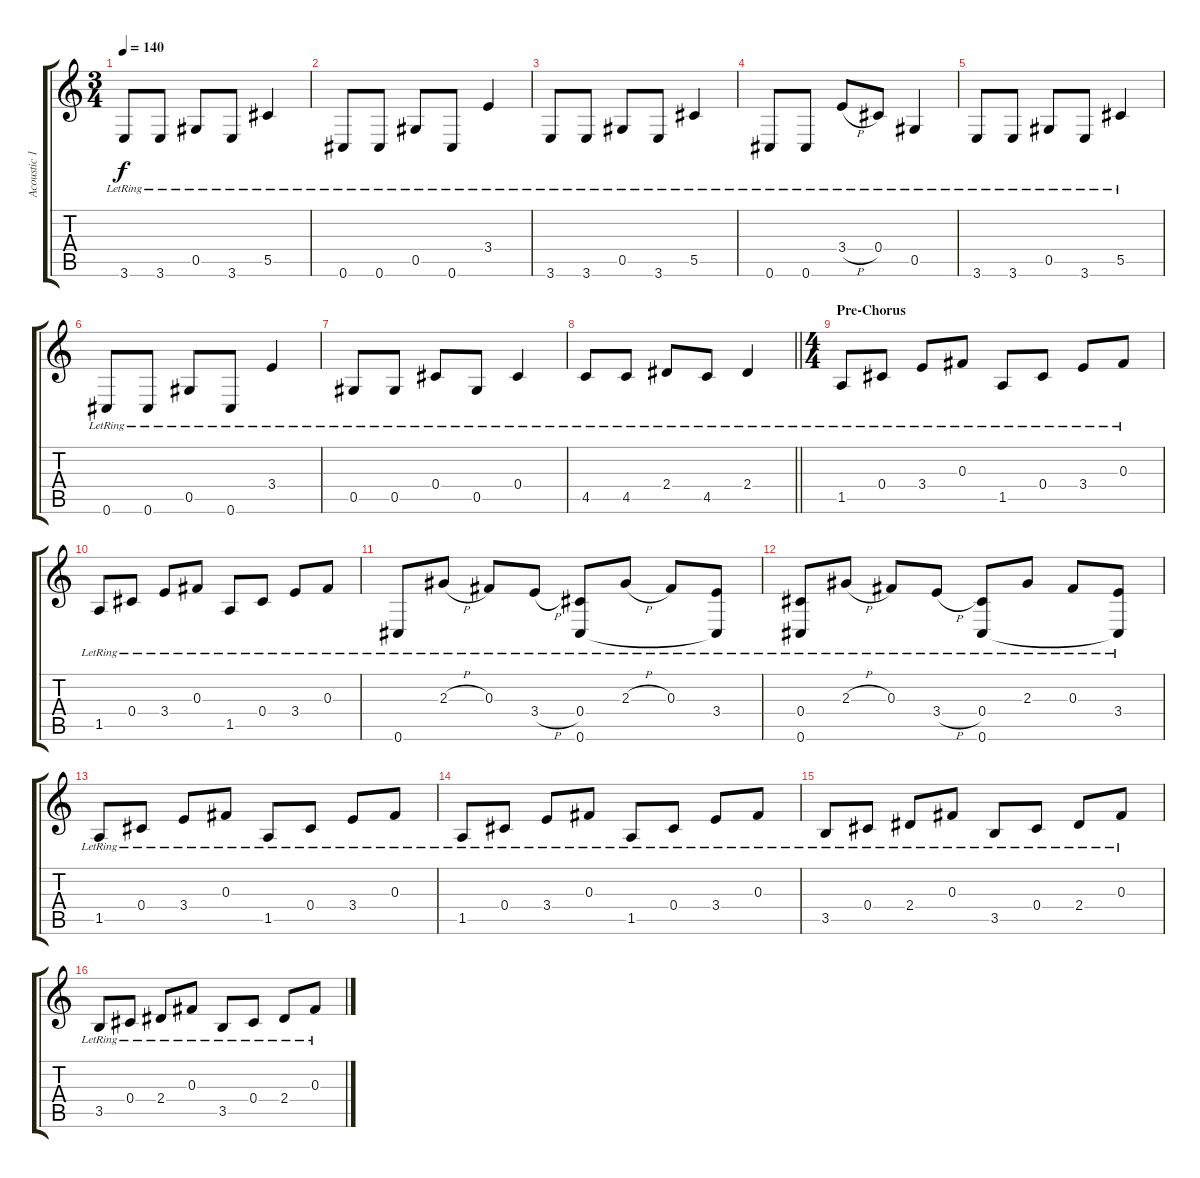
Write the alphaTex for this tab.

\track ("Acoustic 1" "Acoustic 1") {instrument acousticguitarsteel}
\staff {score tabs}
\tuning (Eb4 Bb3 Gb3 Db3 Ab2 Db2) {hide}
\ts (3 4)
\tempo 140
\clef g2
\ks c
3.6{lr}.8{dy f} 3.6{lr}.8 0.5{lr}.8 3.6{lr}.8 5.5{lr}.4 |
0.6{lr}.8 0.6{lr}.8 0.5{lr}.8 0.6{lr}.8 3.4{lr}.4 |
3.6{lr}.8 3.6{lr}.8 0.5{lr}.8 3.6{lr}.8 5.5{lr}.4 |
0.6{lr}.8 0.6{lr}.8 3.4{h lr}.8 0.4{lr}.8 0.5{lr}.4 |
3.6{lr}.8 3.6{lr}.8 0.5{lr}.8 3.6{lr}.8 5.5{lr}.4 |
0.6{lr}.8 0.6{lr}.8 0.5{lr}.8 0.6{lr}.8 3.4{lr}.4 |
0.5{lr}.8 0.5{lr}.8 0.4{lr}.8 0.5{lr}.8 0.4{lr}.4 |
\barLineRight lightlight
4.5{lr}.8 4.5{lr}.8 2.4{lr}.8 4.5{lr}.8 2.4{lr}.4 |
\ts (4 4)
\section ("" "Pre-Chorus")
1.5{lr}.8 0.4{lr}.8 3.4{lr}.8 0.3{lr}.8 1.5{lr}.8 0.4{lr}.8 3.4{lr}.8 0.3{lr}.8 |
1.5{lr}.8 0.4{lr}.8 3.4{lr}.8 0.3{lr}.8 1.5{lr}.8 0.4{lr}.8 3.4{lr}.8 0.3{lr}.8 |
0.6{lr}.8 2.3{h lr}.8 0.3{lr}.8 3.4{h lr}.8 (0.4{lr} 0.6).8 2.3{h lr}.8 0.3{lr}.8 (3.4{lr} 0.6{t}).8 |
(0.4 0.6{lr}).8 2.3{h lr}.8 0.3{lr}.8 3.4{h lr}.8 (0.4{lr} 0.6).8 2.3{lr}.8 0.3{lr}.8 (3.4{lr} 0.6{t}).8 |
1.5{lr}.8 0.4{lr}.8 3.4{lr}.8 0.3{lr}.8 1.5{lr}.8 0.4{lr}.8 3.4{lr}.8 0.3{lr}.8 |
1.5{lr}.8 0.4{lr}.8 3.4{lr}.8 0.3{lr}.8 1.5{lr}.8 0.4{lr}.8 3.4{lr}.8 0.3{lr}.8 |
3.5{lr}.8 0.4{lr}.8 2.4{lr}.8 0.3{lr}.8 3.5{lr}.8 0.4{lr}.8 2.4{lr}.8 0.3{lr}.8 |
3.5{lr}.8 0.4{lr}.8 2.4{lr}.8 0.3{lr}.8 3.5{lr}.8 0.4{lr}.8 2.4{lr}.8 0.3{lr}.8
